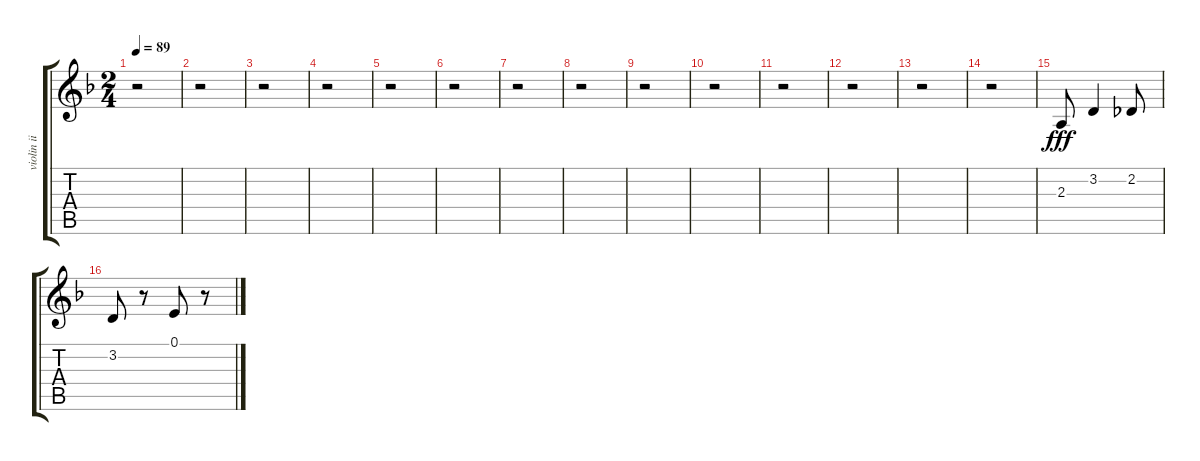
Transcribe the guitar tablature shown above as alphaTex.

\track ("violin ii" "violin ii") {instrument stringensemble1}
\staff {score tabs}
\tuning (E4 B3 G3 D3 A2 E2) {hide}
\ts (2 4)
\tempo 89
\clef g2
\ks dminor
r.2{dy fff} |
r.2 |
r.2 |
r.2 |
r.2 |
r.2 |
r.2 |
r.2 |
r.2 |
r.2 |
r.2 |
r.2 |
r.2 |
r.2 |
2.3.8 3.2.4 2.2.8 |
3.2.8 r.8 0.1.8 r.8
